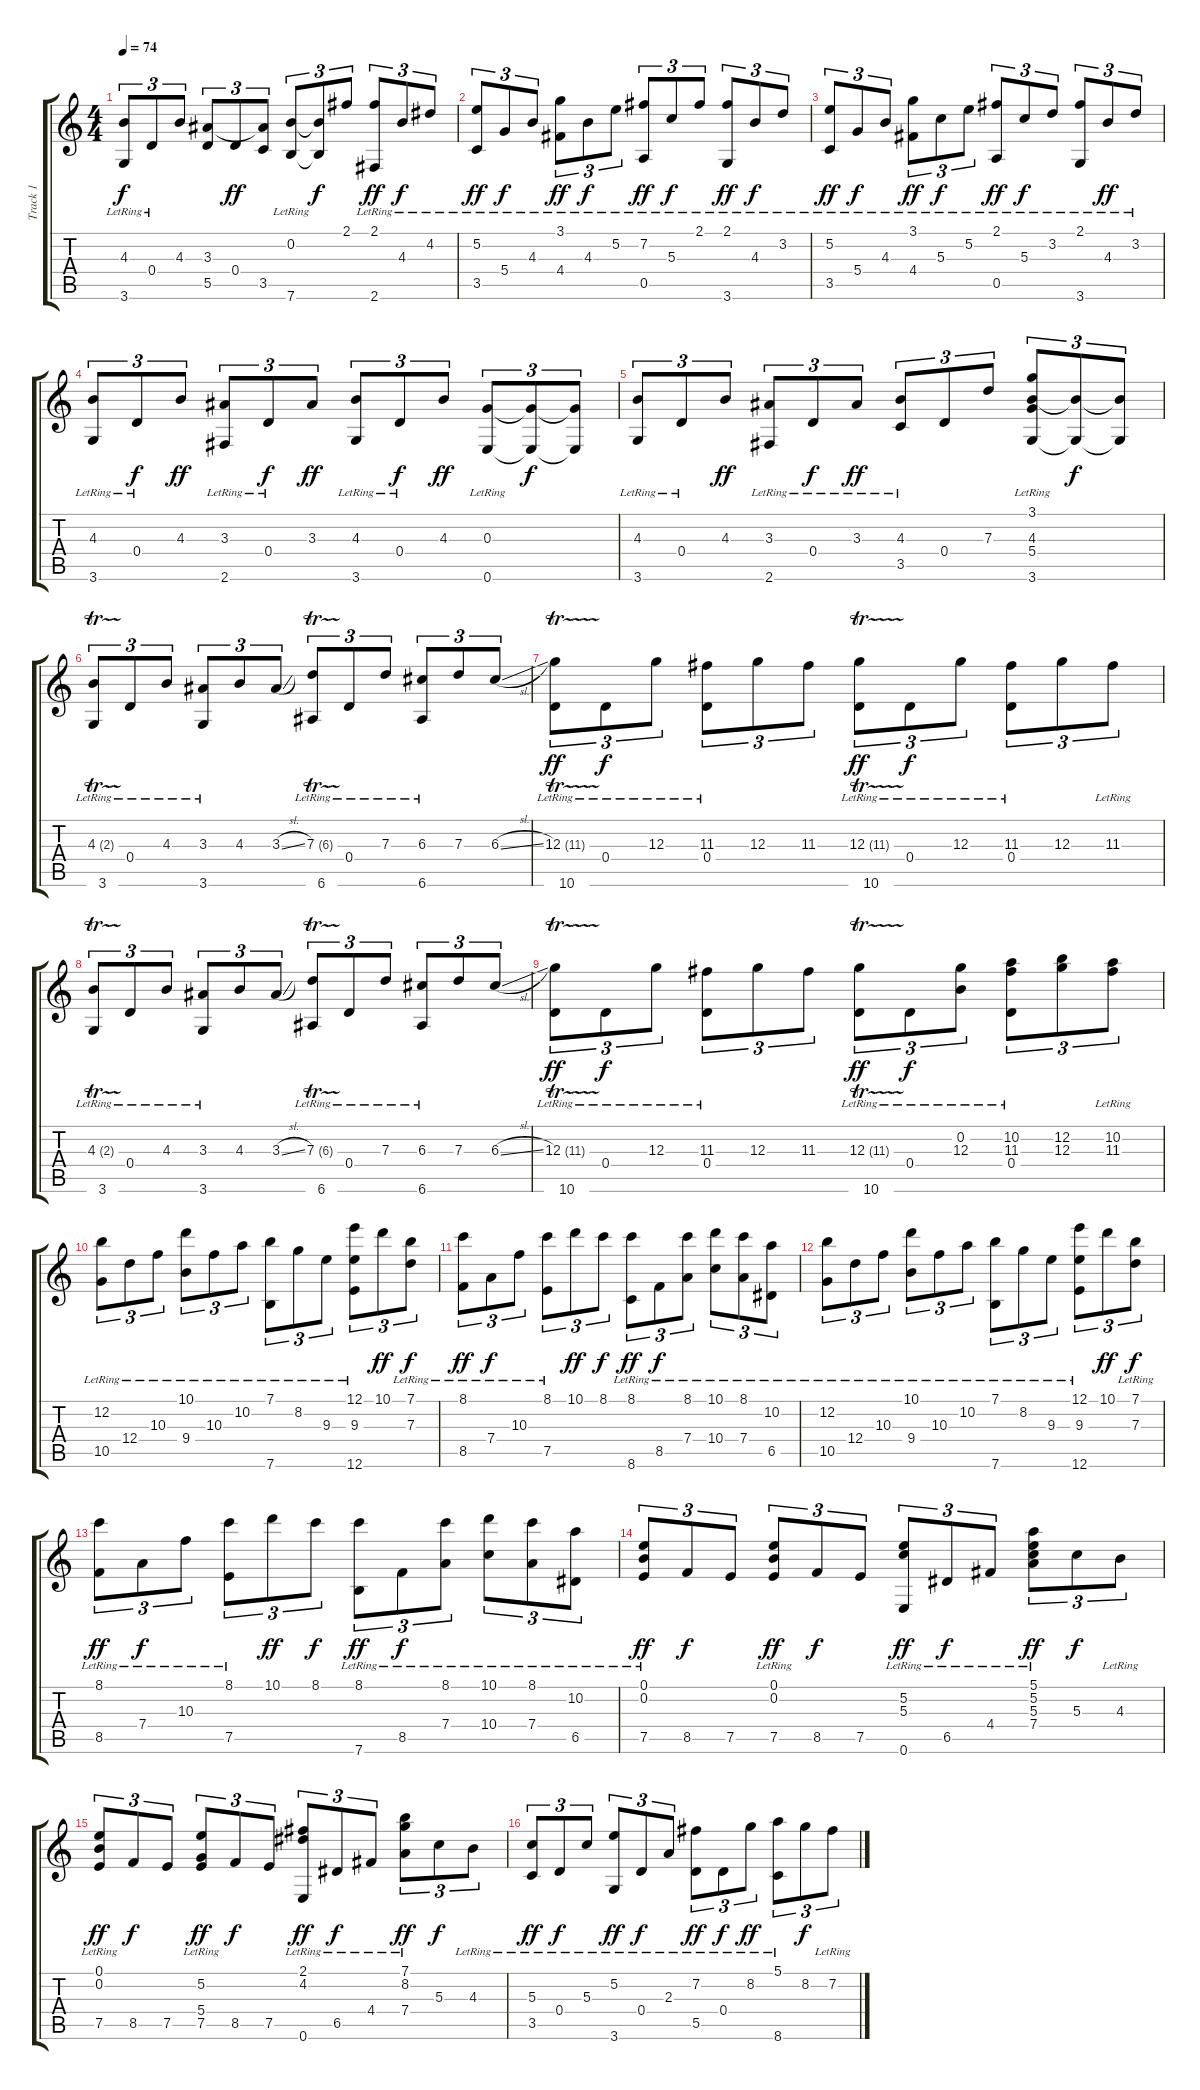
\track ("Track 1" "Track 1") {instrument acousticguitarnylon}
\staff {score tabs}
\tuning (E4 B3 G3 D3 A2 E2) {hide}
\ts (4 4)
\tempo 74
\clef g2
\ks c
(4.3{lr} 3.6{lr}).8{tu (3 2) dy f} 0.4{lr}.8{tu (3 2)} 4.3.8{tu (3 2)} (3.3 5.5).8{tu (3 2)} 0.4.8{tu (3 2) dy ff} (3.3{t} 3.5).8{tu (3 2)} (0.2 7.6{lr}).8{tu (3 2)} (0.2{t} 7.6{t}).8{tu (3 2) dy f} 2.1.8{tu (3 2)} (2.1{lr} 2.6{lr}).8{tu (3 2) dy ff} 4.3{lr}.8{tu (3 2) dy f} 4.2{lr}.8{tu (3 2)} |
(5.2{lr} 3.5{lr}).8{tu (3 2) dy ff} 5.4{lr}.8{tu (3 2) dy f} 4.3{lr}.8{tu (3 2)} (3.1{lr} 4.4{lr}).8{tu (3 2) dy ff} 4.3{lr}.8{tu (3 2) dy f} 5.2{lr}.8{tu (3 2)} (7.2{lr} 0.5{lr}).8{tu (3 2) dy ff} 5.3{lr}.8{tu (3 2) dy f} 2.1{lr}.8{tu (3 2)} (2.1{lr} 3.6{lr}).8{tu (3 2) dy ff} 4.3{lr}.8{tu (3 2) dy f} 3.2{lr}.8{tu (3 2)} |
(5.2{lr} 3.5{lr}).8{tu (3 2) dy ff} 5.4{lr}.8{tu (3 2) dy f} 4.3{lr}.8{tu (3 2)} (3.1{lr} 4.4{lr}).8{tu (3 2) dy ff} 5.3{lr}.8{tu (3 2) dy f} 5.2{lr}.8{tu (3 2)} (2.1{lr} 0.5{lr}).8{tu (3 2) dy ff} 5.3{lr}.8{tu (3 2) dy f} 3.2{lr}.8{tu (3 2)} (2.1{lr} 3.6{lr}).8{tu (3 2)} 4.3{lr}.8{tu (3 2) dy ff} 3.2{lr}.8{tu (3 2)} |
(4.3{lr} 3.6{lr}).8{tu (3 2)} 0.4{lr}.8{tu (3 2) dy f} 4.3.8{tu (3 2) dy ff} (3.3{lr} 2.6{lr}).8{tu (3 2)} 0.4{lr}.8{tu (3 2) dy f} 3.3.8{tu (3 2) dy ff} (4.3{lr} 3.6{lr}).8{tu (3 2)} 0.4{lr}.8{tu (3 2) dy f} 4.3.8{tu (3 2) dy ff} (0.3{lr} 0.6{lr}).8{tu (3 2)} (0.3{t} 0.6{t}).8{tu (3 2) dy f} (0.3{t} 0.6{t}).8{tu (3 2)} |
(4.3{lr} 3.6{lr}).8{tu (3 2)} 0.4{lr}.8{tu (3 2)} 4.3.8{tu (3 2) dy ff} (3.3{lr} 2.6{lr}).8{tu (3 2)} 0.4{lr}.8{tu (3 2) dy f} 3.3{lr}.8{tu (3 2) dy ff} (4.3 3.5{lr}).8{tu (3 2)} 0.4.8{tu (3 2)} 7.3.8{tu (3 2)} (3.1{lr} 4.3 5.4 3.6{lr}).8{tu (3 2)} (4.3{t} 3.6{t}).8{tu (3 2) dy f} (4.3{t} 3.6{t}).8{tu (3 2)} |
(4.3{tr (2 64)} 3.6{lr}).8{tu (3 2)} 0.4{lr}.8{tu (3 2)} 4.3{lr}.8{tu (3 2)} (3.3{lr} 3.6{lr}).8{tu (3 2)} 4.3.8{tu (3 2)} 3.3{sl}.8{tu (3 2)} (7.3{tr (6 64)} 6.6{lr}).8{tu (3 2)} 0.4{lr}.8{tu (3 2)} 7.3{lr}.8{tu (3 2)} (6.3{lr} 6.6{lr}).8{tu (3 2)} 7.3.8{tu (3 2)} 6.3{sl}.8{tu (3 2)} |
(12.3{tr (11 64)} 10.6{lr}).8{tu (3 2) dy ff} 0.4{lr}.8{tu (3 2) dy f} 12.3{lr}.8{tu (3 2)} (11.3 0.4{lr}).8{tu (3 2)} 12.3.8{tu (3 2)} 11.3.8{tu (3 2)} (12.3{tr (11 64)} 10.6{lr}).8{tu (3 2) dy ff} 0.4{lr}.8{tu (3 2) dy f} 12.3{lr}.8{tu (3 2)} (11.3{lr} 0.4{lr}).8{tu (3 2)} 12.3.8{tu (3 2)} 11.3{lr}.8{tu (3 2)} |
(4.3{tr (2 64)} 3.6{lr}).8{tu (3 2)} 0.4{lr}.8{tu (3 2)} 4.3{lr}.8{tu (3 2)} (3.3{lr} 3.6).8{tu (3 2)} 4.3.8{tu (3 2)} 3.3{sl}.8{tu (3 2)} (7.3{tr (6 64)} 6.6{lr}).8{tu (3 2)} 0.4{lr}.8{tu (3 2)} 7.3{lr}.8{tu (3 2)} (6.3{lr} 6.6{lr}).8{tu (3 2)} 7.3.8{tu (3 2)} 6.3{sl}.8{tu (3 2)} |
(12.3{tr (11 64)} 10.6{lr}).8{tu (3 2) dy ff} 0.4{lr}.8{tu (3 2) dy f} 12.3{lr}.8{tu (3 2)} (11.3 0.4{lr}).8{tu (3 2)} 12.3.8{tu (3 2)} 11.3.8{tu (3 2)} (12.3{tr (11 64)} 10.6{lr}).8{tu (3 2) dy ff} 0.4{lr}.8{tu (3 2) dy f} (0.2 12.3{lr}).8{tu (3 2)} (10.2 11.3{lr} 0.4{lr}).8{tu (3 2)} (12.2 12.3).8{tu (3 2)} (10.2 11.3{lr}).8{tu (3 2)} |
(12.2{lr} 10.5{lr}).8{tu (3 2)} 12.4{lr}.8{tu (3 2)} 10.3{lr}.8{tu (3 2)} (10.1{lr} 9.4{lr}).8{tu (3 2)} 10.3{lr}.8{tu (3 2)} 10.2{lr}.8{tu (3 2)} (7.1{lr} 7.6{lr}).8{tu (3 2)} 8.2{lr}.8{tu (3 2)} 9.3{lr}.8{tu (3 2)} (12.1{lr} 9.3{lr} 12.6{lr}).8{tu (3 2)} 10.1.8{tu (3 2) dy ff} (7.1{lr} 7.3{lr}).8{tu (3 2) dy f} |
(8.1{lr} 8.5{lr}).8{tu (3 2) dy ff} 7.4{lr}.8{tu (3 2) dy f} 10.3{lr}.8{tu (3 2)} (8.1{lr} 7.5{lr}).8{tu (3 2)} 10.1.8{tu (3 2) dy ff} 8.1.8{tu (3 2) dy f} (8.1{lr} 8.6{lr}).8{tu (3 2) dy ff} 8.5{lr}.8{tu (3 2) dy f} (8.1 7.4{lr}).8{tu (3 2)} (10.1{lr} 10.4{lr}).8{tu (3 2)} (8.1 7.4{lr}).8{tu (3 2)} (10.2 6.5{lr}).8{tu (3 2)} |
(12.2{lr} 10.5{lr}).8{tu (3 2)} 12.4{lr}.8{tu (3 2)} 10.3{lr}.8{tu (3 2)} (10.1{lr} 9.4{lr}).8{tu (3 2)} 10.3{lr}.8{tu (3 2)} 10.2{lr}.8{tu (3 2)} (7.1{lr} 7.6{lr}).8{tu (3 2)} 8.2{lr}.8{tu (3 2)} 9.3{lr}.8{tu (3 2)} (12.1{lr} 9.3{lr} 12.6{lr}).8{tu (3 2)} 10.1.8{tu (3 2) dy ff} (7.1{lr} 7.3{lr}).8{tu (3 2) dy f} |
(8.1{lr} 8.5{lr}).8{tu (3 2) dy ff} 7.4{lr}.8{tu (3 2) dy f} 10.3{lr}.8{tu (3 2)} (8.1{lr} 7.5{lr}).8{tu (3 2)} 10.1.8{tu (3 2) dy ff} 8.1.8{tu (3 2) dy f} (8.1{lr} 7.6{lr}).8{tu (3 2) dy ff} 8.5{lr}.8{tu (3 2) dy f} (8.1 7.4{lr}).8{tu (3 2)} (10.1{lr} 10.4{lr}).8{tu (3 2)} (8.1 7.4{lr}).8{tu (3 2)} (10.2 6.5{lr}).8{tu (3 2)} |
(0.1{lr} 0.2{lr} 7.5).8{tu (3 2) dy ff} 8.5.8{tu (3 2) dy f} 7.5.8{tu (3 2)} (0.1{lr} 0.2{lr} 7.5).8{tu (3 2) dy ff} 8.5.8{tu (3 2) dy f} 7.5.8{tu (3 2)} (5.2{lr} 5.3{lr} 0.6{lr}).8{tu (3 2) dy ff} 6.5{lr}.8{tu (3 2) dy f} 4.4{lr}.8{tu (3 2)} (5.1{lr} 5.2{lr} 5.3{lr} 7.4{lr}).8{tu (3 2) dy ff} 5.3.8{tu (3 2) dy f} 4.3{lr}.8{tu (3 2)} |
(0.1{lr} 0.2{lr} 7.5).8{tu (3 2) dy ff} 8.5.8{tu (3 2) dy f} 7.5.8{tu (3 2)} (5.2{lr} 5.4 7.5).8{tu (3 2) dy ff} 8.5.8{tu (3 2) dy f} 7.5.8{tu (3 2)} (2.1{lr} 4.2{lr} 0.6{lr}).8{tu (3 2) dy ff} 6.5{lr}.8{tu (3 2) dy f} 4.4{lr}.8{tu (3 2)} (7.1{lr} 8.2{lr} 7.4{lr}).8{tu (3 2) dy ff} 5.3.8{tu (3 2) dy f} 4.3{lr}.8{tu (3 2)} |
(5.3{lr} 3.5{lr}).8{tu (3 2) dy ff} 0.4{lr}.8{tu (3 2) dy f} 5.3{lr}.8{tu (3 2)} (5.2{lr} 3.6{lr}).8{tu (3 2) dy ff} 0.4{lr}.8{tu (3 2) dy f} 2.3{lr}.8{tu (3 2)} (7.2{lr} 5.5{lr}).8{tu (3 2) dy ff} 0.4{lr}.8{tu (3 2) dy f} 8.2{lr}.8{tu (3 2) dy ff} (5.1{lr} 8.6{lr}).8{tu (3 2)} 8.2.8{tu (3 2) dy f} 7.2{lr}.8{tu (3 2)}
